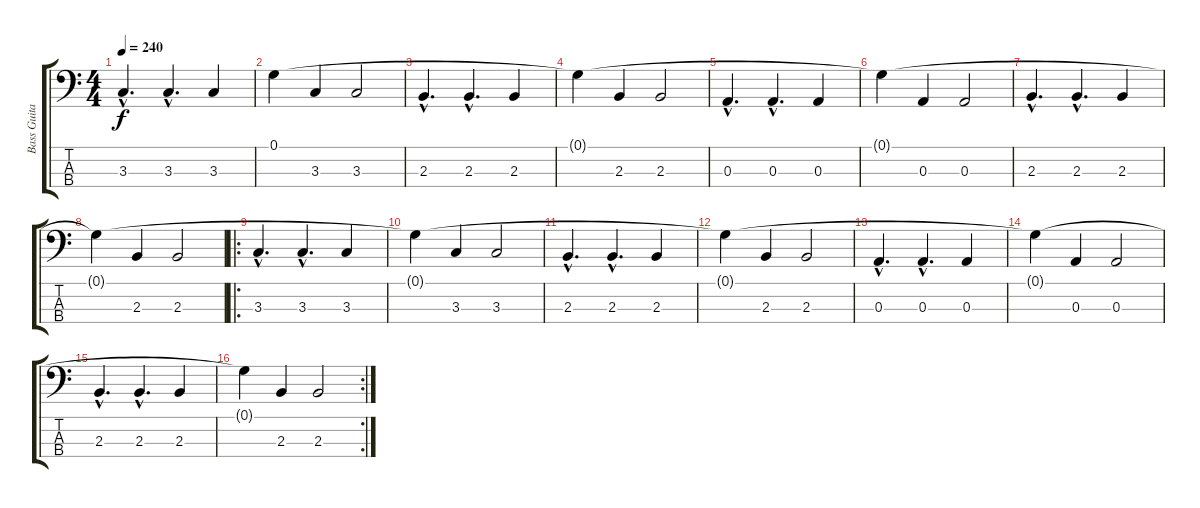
\track ("Bass Guitar" "Bass Guita") {instrument electricbassfinger}
\staff {score tabs}
\tuning (G2 D2 A1 E1) {hide}
\ts (4 4)
\tempo 240
\clef f4
\ks c
3.3{hac}.4{d dy f} 3.3{hac}.4{d} 3.3.4 |
0.1{t}.4 3.3.4 3.3.2 |
2.3{hac}.4{d} 2.3{hac}.4{d} 2.3.4 |
0.1{t}.4 2.3.4 2.3.2 |
0.3{hac}.4{d} 0.3{hac}.4{d} 0.3.4 |
0.1{t}.4 0.3.4 0.3.2 |
2.3{hac}.4{d} 2.3{hac}.4{d} 2.3.4 |
0.1{t}.4 2.3.4 2.3.2 |
\ro
3.3{hac}.4{d} 3.3{hac}.4{d} 3.3.4 |
0.1{t}.4 3.3.4 3.3.2 |
2.3{hac}.4{d} 2.3{hac}.4{d} 2.3.4 |
0.1{t}.4 2.3.4 2.3.2 |
0.3{hac}.4{d} 0.3{hac}.4{d} 0.3.4 |
0.1{t}.4 0.3.4 0.3.2 |
2.3{hac}.4{d} 2.3{hac}.4{d} 2.3.4 |
\rc 2
0.1{t}.4 2.3.4 2.3.2
